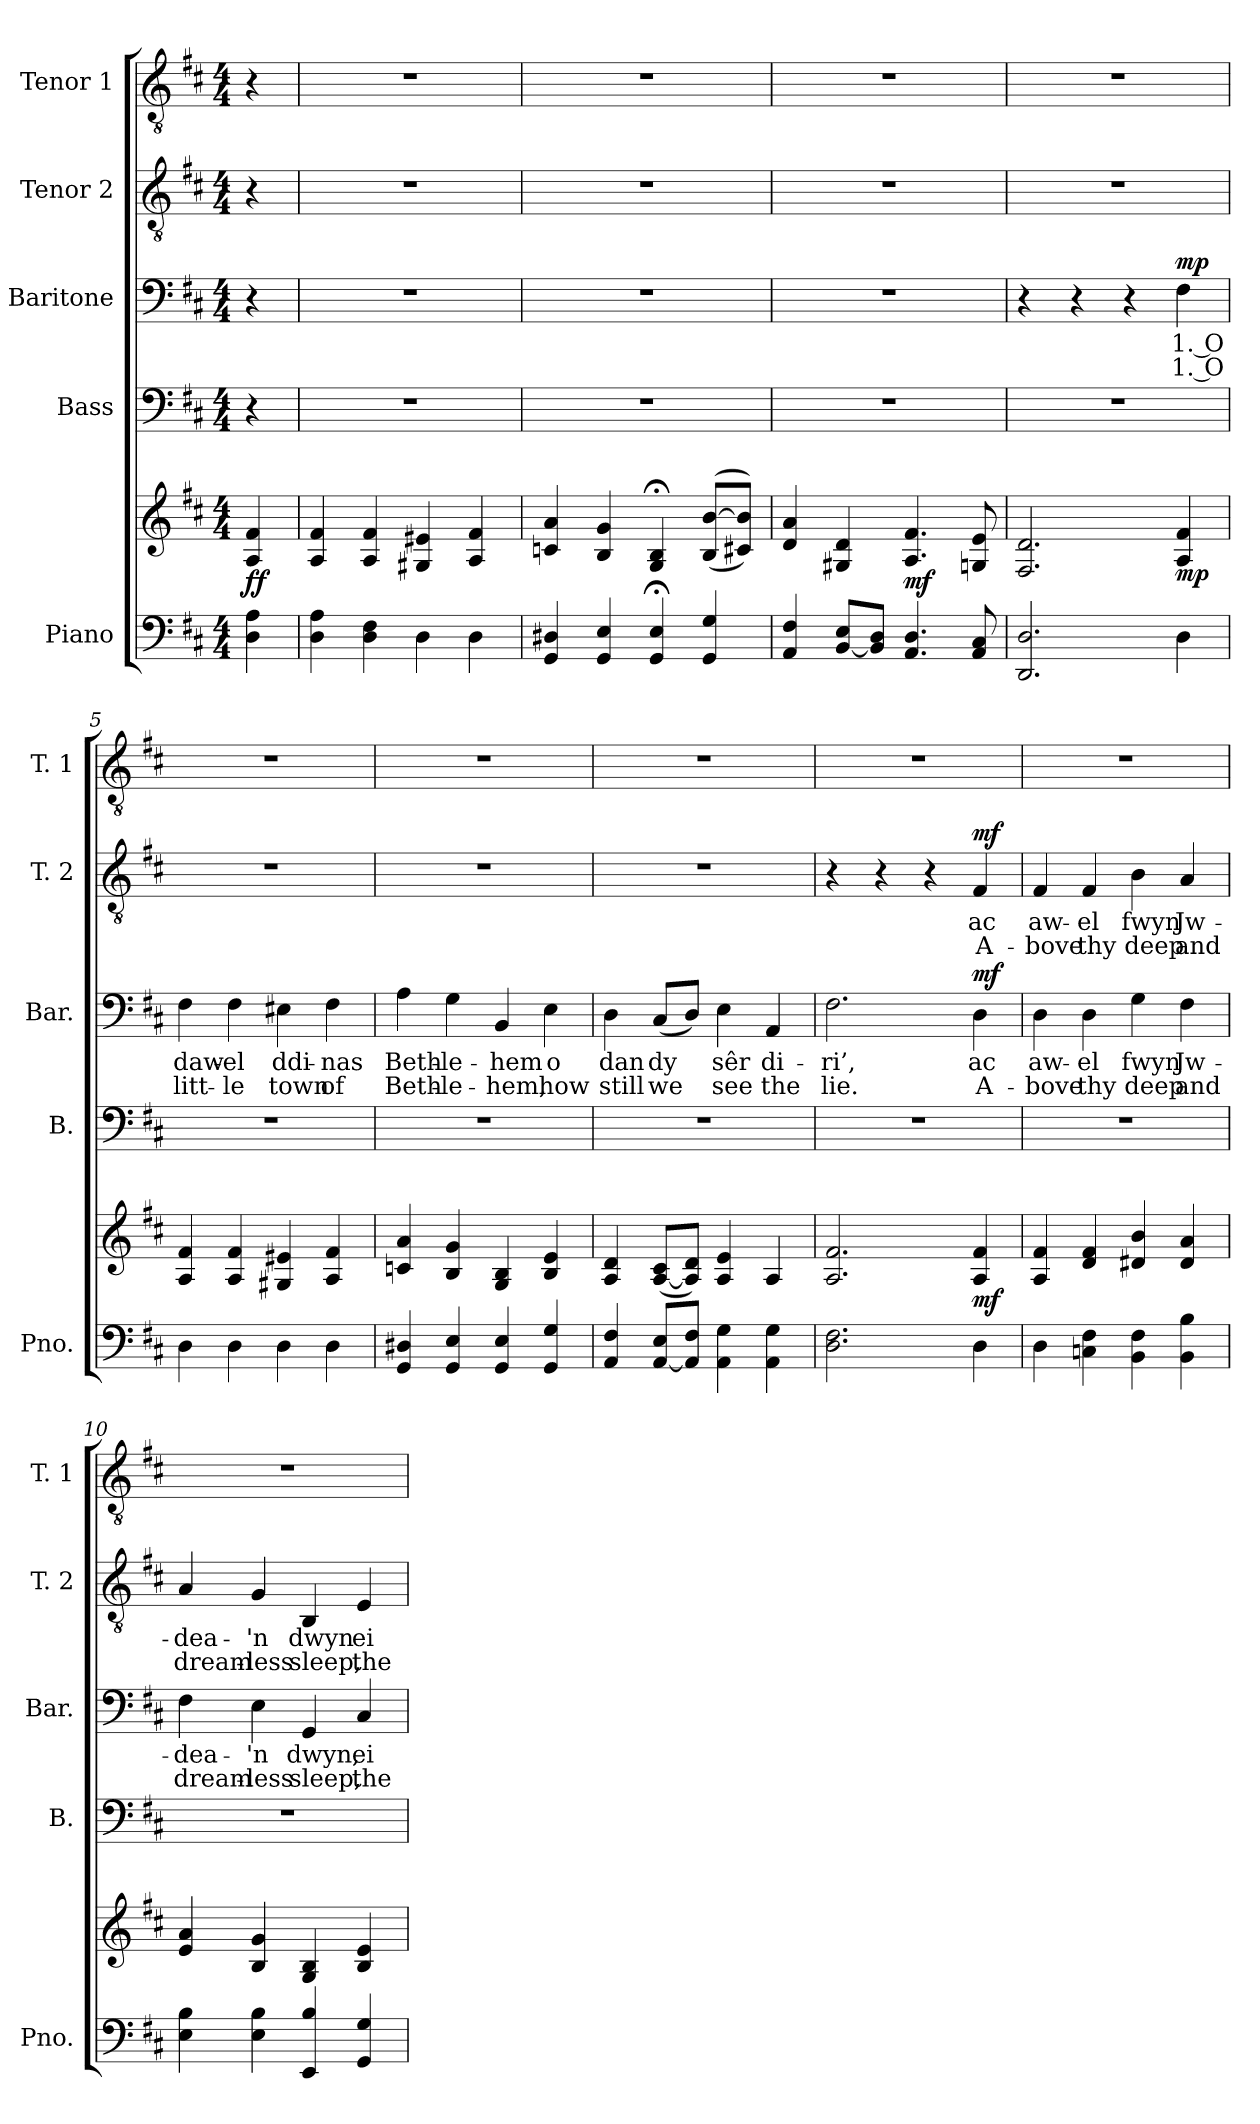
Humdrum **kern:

**kern	**kern	**dynam	**kern	**kern	**text	**text	**dynam	**kern	**text	**text	**dynam	**kern
*part5	*part5	*part5	*part4	*part3	*part3	*part3	*part3	*part2	*part2	*part2	*part2	*part1
*staff6	*staff5	*staff5/6	*staff4	*staff3	*staff3	*staff3	*staff3	*staff2	*staff2	*staff2	*staff2	*staff1
*I"Piano	*	*	*I"Bass	*I"Baritone	*	*	*	*I"Tenor 2	*	*	*	*I"Tenor 1
*I'Pno.	*	*	*I'B.	*I'Bar.	*	*	*	*I'T. 2	*	*	*	*I'T. 1
*clefF4	*clefG2	*	*clefF4	*clefF4	*	*	*	*clefGv2	*	*	*	*clefGv2
*k[f#c#]	*k[f#c#]	*	*k[f#c#]	*k[f#c#]	*	*	*	*k[f#c#]	*	*	*	*k[f#c#]
*M4/4	*M4/4	*	*M4/4	*M4/4	*	*	*	*M4/4	*	*	*	*M4/4
*MM105	*MM105	*	*MM105	*MM105	*	*	*	*MM105	*	*	*	*MM105
=	=	=	=	=	=	=	=	=	=	=	=	=
!	!	!LO:DY:b	!	!	!	!	!	!	!	!	!	!
4D\ 4A\	4A/ 4f#/	ff	4r	4r	.	.	.	4r	.	.	.	4r
=1	=1	=1	=1	=1	=1	=1	=1	=1	=1	=1	=1	=1
4D\ 4A\	4A/ 4f#/	.	1r	1r	.	.	.	1r	.	.	.	1r
4D\ 4F#\	4A/ 4f#/	.	.	.	.	.	.	.	.	.	.	.
4D\	4G#X/ 4e#X/	.	.	.	.	.	.	.	.	.	.	.
4D\	4A/ 4f#/	.	.	.	.	.	.	.	.	.	.	.
=2	=2	=2	=2	=2	=2	=2	=2	=2	=2	=2	=2	=2
4GG/ 4D#X/	4cn/ 4a/	.	1r	1r	.	.	.	1r	.	.	.	1r
4GG/ 4E/	4B/ 4g/	.	.	.	.	.	.	.	.	.	.	.
4GG/;< 4E/;<	4G/;< 4B/;<	.	.	.	.	.	.	.	.	.	.	.
4GG/ 4G/	((8B/ [8b/L	.	.	.	.	.	.	.	.	.	.	.
.	8c#X/ 8b/]J))	.	.	.	.	.	.	.	.	.	.	.
=3	=3	=3	=3	=3	=3	=3	=3	=3	=3	=3	=3	=3
4AA/ 4F#/	4d/ 4a/	.	1r	1r	.	.	.	1r	.	.	.	1r
[8BB/ 8E/L	4G#X/ 4d/	.	.	.	.	.	.	.	.	.	.	.
8BB/] 8D/J	.	.	.	.	.	.	.	.	.	.	.	.
!	!	!LO:DY:b	!	!	!	!	!	!	!	!	!	!
4.AA/ 4.D/	4.A/ 4.f#/	mf	.	.	.	.	.	.	.	.	.	.
8AA/ 8C#/	8Gn/ 8e/	.	.	.	.	.	.	.	.	.	.	.
=4	=4	=4	=4	=4	=4	=4	=4	=4	=4	=4	=4	=4
2.DD/ 2.D/	2.F#/ 2.d/	.	1r	4r	.	.	.	1r	.	.	.	1r
.	.	.	.	4r	.	.	.	.	.	.	.	.
.	.	.	.	4r	.	.	.	.	.	.	.	.
!	!	!LO:DY:b	!	!	!LO:LY:b	!LO:LY:b	!LO:DY:a	!	!	!	!	!
4D\	4A/ 4f#/	mp	.	4F#\	1. O	1. O	mp	.	.	.	.	.
=5	=5	=5	=5	=5	=5	=5	=5	=5	=5	=5	=5	=5
!	!	!	!	!	!LO:LY:b	!LO:LY:b	!	!	!	!	!	!
4D\	4A/ 4f#/	.	1r	4F#\	daw-	litt-	.	1r	.	.	.	1r
!	!	!	!	!	!LO:LY:b	!LO:LY:b	!	!	!	!	!	!
4D\	4A/ 4f#/	.	.	4F#\	-el	-le	.	.	.	.	.	.
!	!	!	!	!	!LO:LY:b	!LO:LY:b	!	!	!	!	!	!
4D\	4G#X/ 4e#X/	.	.	4E#X\	ddi-	town	.	.	.	.	.	.
!	!	!	!	!	!LO:LY:b	!LO:LY:b	!	!	!	!	!	!
4D\	4A/ 4f#/	.	.	4F#\	-nas	of	.	.	.	.	.	.
!!LO:LB:g=z
=6	=6	=6	=6	=6	=6	=6	=6	=6	=6	=6	=6	=6
!	!	!	!	!	!LO:LY:b	!LO:LY:b	!	!	!	!	!	!
4GG/ 4D#X/	4cn/ 4a/	.	1r	4A\	Beth-	Beth-	.	1r	.	.	.	1r
!	!	!	!	!	!LO:LY:b	!LO:LY:b	!	!	!	!	!	!
4GG/ 4E/	4B/ 4g/	.	.	4G\	-le-	-le-	.	.	.	.	.	.
!	!	!	!	!	!LO:LY:b	!LO:LY:b	!	!	!	!	!	!
4GG/ 4E/	4G/ 4B/	.	.	4BB/	-hem	-hem,	.	.	.	.	.	.
!	!	!	!	!	!LO:LY:b	!LO:LY:b	!	!	!	!	!	!
4GG/ 4G/	4B/ 4e/	.	.	4E\	o	how	.	.	.	.	.	.
=7	=7	=7	=7	=7	=7	=7	=7	=7	=7	=7	=7	=7
!	!	!	!	!	!LO:LY:b	!LO:LY:b	!	!	!	!	!	!
4AA/ 4F#/	4A/ 4d/	.	1r	4D\	dan	still	.	1r	.	.	.	1r
!	!	!	!	!	!LO:LY:b	!LO:LY:b	!	!	!	!	!	!
[8AA/ 8E/L	([8A/ 8c#/L	.	.	(8C#/L	dy	we	.	.	.	.	.	.
8AA/] 8F#/J	8A/] 8d/J)	.	.	8D/J)	.	.	.	.	.	.	.	.
!	!	!	!	!	!LO:LY:b	!LO:LY:b	!	!	!	!	!	!
4AA\ 4G\	4A/ 4e/	.	.	4E\	sêr	see	.	.	.	.	.	.
!	!	!	!	!	!LO:LY:b	!LO:LY:b	!	!	!	!	!	!
4AA\ 4G\	4A/	.	.	4AA/	di-	the	.	.	.	.	.	.
=8	=8	=8	=8	=8	=8	=8	=8	=8	=8	=8	=8	=8
!	!	!	!	!	!LO:LY:b	!LO:LY:b	!	!	!	!	!	!
2.D\ 2.F#\	2.A/ 2.f#/	.	1r	2.F#\	-ri’,	lie.	.	4r	.	.	.	1r
.	.	.	.	.	.	.	.	4r	.	.	.	.
.	.	.	.	.	.	.	.	4r	.	.	.	.
!	!	!LO:DY:b	!	!	!LO:LY:b	!LO:LY:b	!LO:DY:a	!	!LO:LY:b	!LO:LY:b	!LO:DY:a	!
4D\	4A/ 4f#/	mf	.	4D\	ac	A-	mf	4F#/	ac	A-	mf	.
=9	=9	=9	=9	=9	=9	=9	=9	=9	=9	=9	=9	=9
!	!	!	!	!	!LO:LY:b	!LO:LY:b	!	!	!LO:LY:b	!LO:LY:b	!	!
4D\	4A/ 4f#/	.	1r	4D\	aw-	-bove	.	4F#/	aw-	-bove	.	1r
!	!	!	!	!	!LO:LY:b	!LO:LY:b	!	!	!LO:LY:b	!LO:LY:b	!	!
4Cn\ 4F#\	4d/ 4f#/	.	.	4D\	-el	thy	.	4F#/	-el	thy	.	.
!	!	!	!	!	!LO:LY:b	!LO:LY:b	!	!	!LO:LY:b	!LO:LY:b	!	!
4BB\ 4F#\	4d#X/ 4b/	.	.	4G\	fwyn	deep	.	4B\	fwyn	deep	.	.
!	!	!	!	!	!LO:LY:b	!LO:LY:b	!	!	!LO:LY:b	!LO:LY:b	!	!
4BB\ 4B\	4d#/ 4a/	.	.	4F#\	Jw-	and	.	4A/	Jw-	and	.	.
=10	=10	=10	=10	=10	=10	=10	=10	=10	=10	=10	=10	=10
!	!	!	!	!	!LO:LY:b	!LO:LY:b	!	!	!LO:LY:b	!LO:LY:b	!	!
4E\ 4B\	4e/ 4a/	.	1r	4F#\	-dea-	dream-	.	4A/	-dea-	dream-	.	1r
!	!	!	!	!	!LO:LY:b	!LO:LY:b	!	!	!LO:LY:b	!LO:LY:b	!	!
4E\ 4B\	4B/ 4g/	.	.	4E\	-'n	-less	.	4G/	-'n	-less	.	.
!	!	!	!	!	!LO:LY:b	!LO:LY:b	!	!	!LO:LY:b	!LO:LY:b	!	!
4EE/ 4B/	4G/ 4B/	.	.	4GG/	dwyn,	sleep,	.	4BB/	dwyn	sleep,	.	.
!	!	!	!	!	!LO:LY:b	!LO:LY:b	!	!	!LO:LY:b	!LO:LY:b	!	!
4GG/ 4G/	4B/ 4e/	.	.	4C#/	ei	the	.	4E/	ei	the	.	.
=	=	=	=	=	=	=	=	=	=	=	=	=
*-	*-	*-	*-	*-	*-	*-	*-	*-	*-	*-	*-	*-
